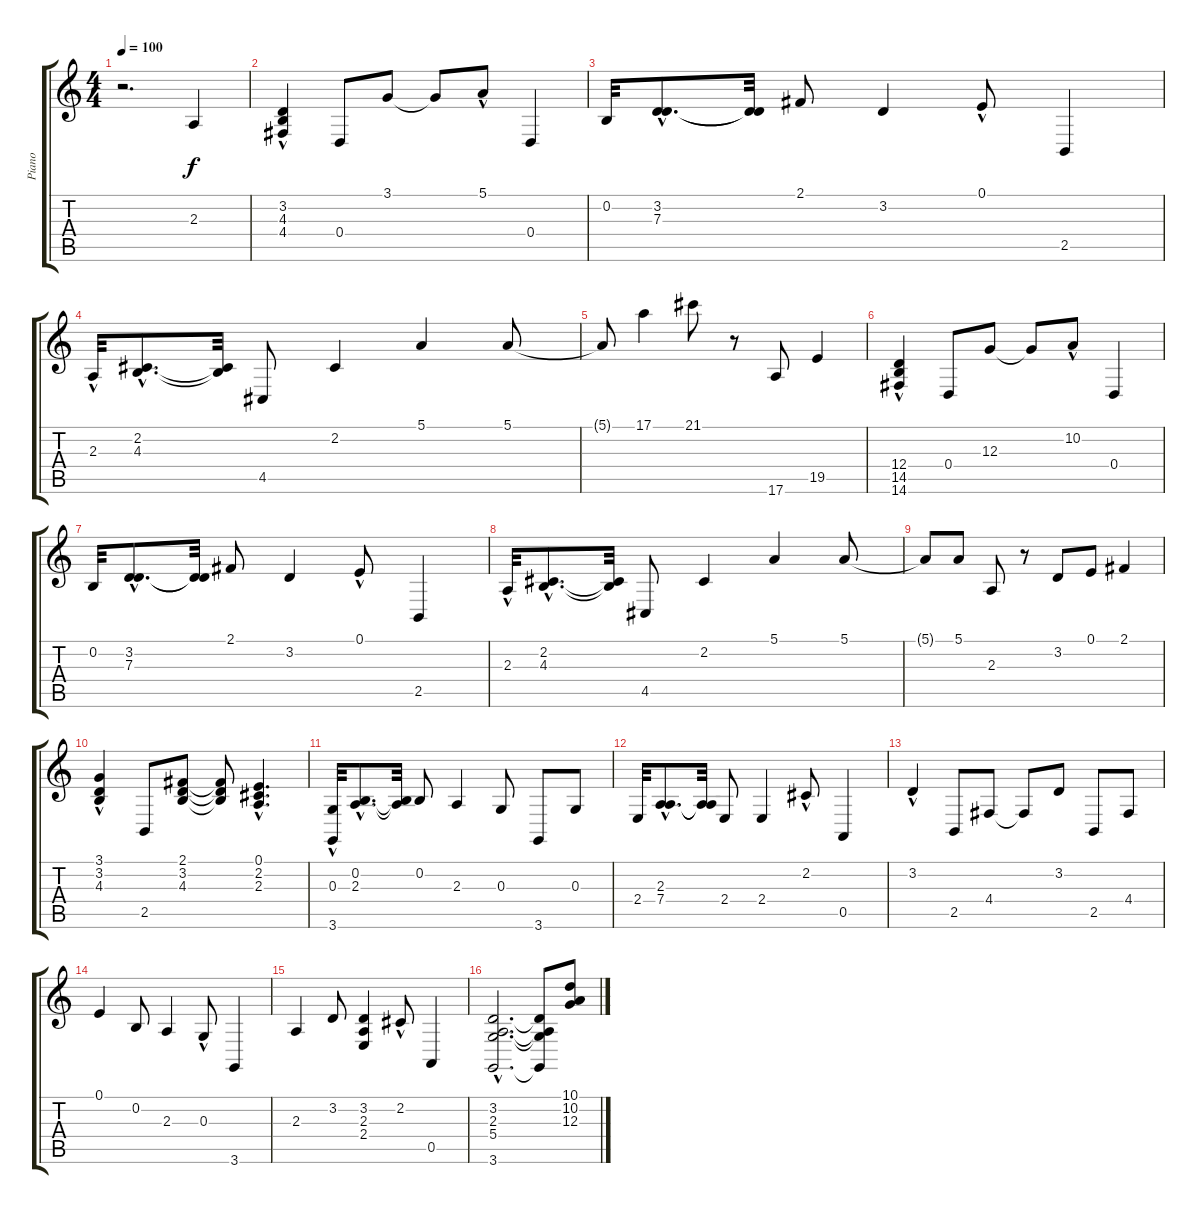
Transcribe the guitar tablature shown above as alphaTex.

\track ("Piano" "Piano") {instrument acousticgrandpiano}
\staff {score tabs}
\tuning (E4 B3 G3 D3 A2 E2) {hide}
\ts (4 4)
\tempo 100
\clef g2
\ks c
r.2{d dy f instrument acousticgrandpiano} 2.3.4 |
(3.2{hac} 4.3{hac} 4.4{hac}).4 0.4.8 3.1.8 3.1{t}.8 5.1{hac}.8 0.4.4 |
0.2.32 (3.2{hac} 7.3{hac}).8{d} (3.2{t} 7.3{t}).32 2.1.8 3.2.4 0.1{hac}.8 2.5.4 |
2.3{hac}.32 (2.2{hac} 4.3{hac}).8{d} (2.2{t} 4.3{t}).32 4.5.8 2.2.4 5.1.4 5.1.8 |
5.1{t}.8 17.1.4 21.1.8 r.8 17.6.8 19.5.4 |
(12.4{hac} 14.5{hac} 14.6{hac}).4 0.4.8 12.3.8 12.3{t}.8 10.2{hac}.8 0.4.4 |
0.2.32 (3.2{hac} 7.3{hac}).8{d} (3.2{t} 7.3{t}).32 2.1.8 3.2.4 0.1{hac}.8 2.5.4 |
2.3{hac}.32 (2.2{hac} 4.3{hac}).8{d} (2.2{t} 4.3{t}).32 4.5.8 2.2.4 5.1.4 5.1.8 |
5.1{t}.8 5.1.8 2.3.8 r.8 3.2.8 0.1.8 2.1.4 |
(3.1{hac} 3.2{hac} 4.3{hac}).4 2.5.8 (2.1 3.2 4.3).8 (2.1{t} 3.2{t} 4.3{t}).8 (0.1{hac} 2.2{hac} 2.3{hac}).4{d} |
(0.3 3.6{hac}).32 (0.2{hac} 2.3{hac}).8{d} (0.2{t} 2.3{t}).32 0.2.8 2.3.4 0.3.8 3.6.8 0.3.8 |
2.4.32 (2.3{hac} 7.4{hac}).8{d} (2.3{t} 7.4{t}).32 2.4.8 2.4.4 2.2{hac}.8 0.5.4 |
3.2{hac}.4 2.5.8 4.4.8 4.4{t}.8 3.2.8 2.5.8 4.4.8 |
0.1.4 0.2.8 2.3.4 0.3{hac}.8 3.6.4 |
2.3.4 3.2.8 (3.2 2.3 2.4).4 2.2{hac}.8 0.5.4 |
(3.2{hac} 2.3{hac} 5.4{hac} 3.6{hac}).2{d} (3.2{t} 2.3{t} 5.4{t} 3.6{t}).8 (10.1 10.2 12.3).8
